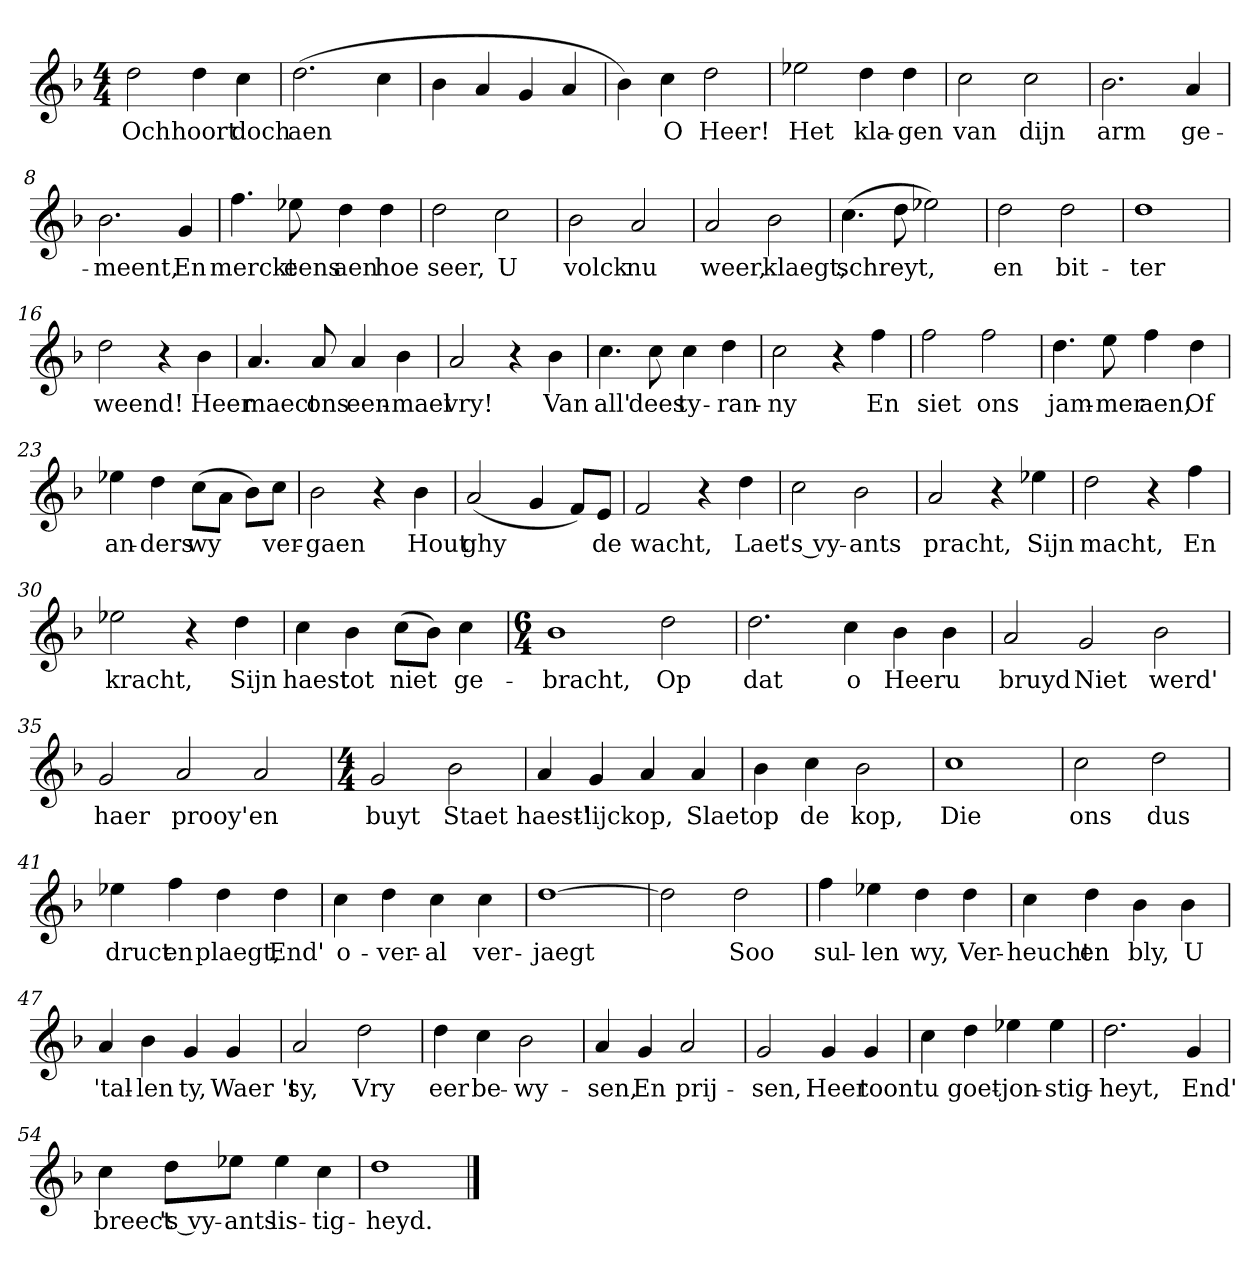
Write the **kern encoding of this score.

**kern	**text
*part1	*part1
*staff1	*staff1
*clefG2	*
*k[b-]	*
*d:	*
*M4/4	*
*MM120	*
=1	=1
2dd	Och
4dd	hoort
4cc	doch
=2	=2
(2.dd	aen
4cc	.
=3	=3
4b-	.
4a	.
4g	.
4a	.
=4	=4
4b-)	.
4cc	O
2dd	Heer!
=5	=5
2ee-X	Het
4dd	kla-
4dd	-gen
=6	=6
2cc	van
2cc	dijn
=7	=7
2.b-	arm
4a	ge-
=8	=8
2.b-	-meent,
4g	En
=9	=9
4.ff	merckt
8ee-X	eens
4dd	aen
4dd	hoe
=10	=10
2dd	seer,
2cc	U
=11	=11
2b-	volck
2a	nu
=12	=12
2a	weer,
2b-	klaegt,
=13	=13
(4.cc	schreyt,
8dd	.
2ee-X)	.
=14	=14
2dd	en
2dd	bit-
=15	=15
1dd	-ter
=16	=16
2dd	weend!
4r	.
4b-	Heer
=17	=17
4.a	maect
8a	ons
4a	een-
4b-	-mael
=18	=18
2a	vry!
4r	.
4b-	Van
=19	=19
4.cc	all'
8cc	dees
4cc	ty-
4dd	-ran-
=20	=20
2cc	-ny
4r	.
4ff	En
=21	=21
2ff	siet
2ff	ons
=22	=22
4.dd	jam-
8ee	-mer
4ff	aen,
4dd	Of
=23	=23
4ee-X	an-
4dd	-ders
(8cc\L	wy
8a\J	.
8b-\L)	.
8cc\J	ver-
=24	=24
2b-	-gaen
4r	.
4b-	Hout
=25	=25
(2a	ghy
4g	.
8f/L)	.
8e/J	de
=26	=26
2f	wacht,
4r	.
4dd	Laet
=27	=27
2cc	's vy-
2b-	-ants
=28	=28
2a	pracht,
4r	.
4ee-X	Sijn
=29	=29
2dd	macht,
4r	.
4ff	En
=30	=30
2ee-X	kracht,
4r	.
4dd	Sijn
=31	=31
4cc	haest
4b-	tot
(8cc\L	niet
8b-\J)	.
4cc	ge-
=32	=32
*M6/4	*
1b-	-bracht,
2dd	Op
=33	=33
2.dd	dat
4cc	o
4b-	Heer
4b-	u
=34	=34
2a	bruyd
2g	Niet
2b-	werd'
=35	=35
2g	haer
2a	prooy'
2a	en
=36	=36
*M4/4	*
2g	buyt
2b-	Staet
=37	=37
4a	haest'-
4g	-lijck
4a	op,
4a	Slaet
=38	=38
4b-	op
4cc	de
2b-	kop,
=39	=39
1cc	Die
=40	=40
2cc	ons
2dd	dus
=41	=41
4ee-X	druct
4ff	en
4dd	plaegt,
4dd	End'
=42	=42
4cc	o-
4dd	-ver-
4cc	-al
4cc	ver-
=43	=43
[1dd	-jaegt
=44	=44
2dd]	.
2dd	Soo
=45	=45
4ff	sul-
4ee-X	-len
4dd	wy,
4dd	Ver-
=46	=46
4cc	-heucht
4dd	en
4b-	bly,
4b-	U
=47	=47
4a	'tal-
4b-	-len
4g	ty,
4g	Waer 't
=48	=48
2a	sy,
2dd	Vry
=49	=49
4dd	eer
4cc	be-
2b-	-wy-
=50	=50
4a	-sen,
4g	En
2a	prij-
=51	=51
2g	-sen,
4g	Heer
4g	toont
=52	=52
4cc	u
4dd	goet-
4ee-X	-jon-
4ee-	-stig-
=53	=53
2.dd	-heyt,
4g	End'
=54	=54
4cc	breect
8dd\L	's vy-
8ee-X\J	-ants
4ee-	lis-
4cc	-tig-
=55	=55
1dd	-heyd.
==	==
*-	*-
